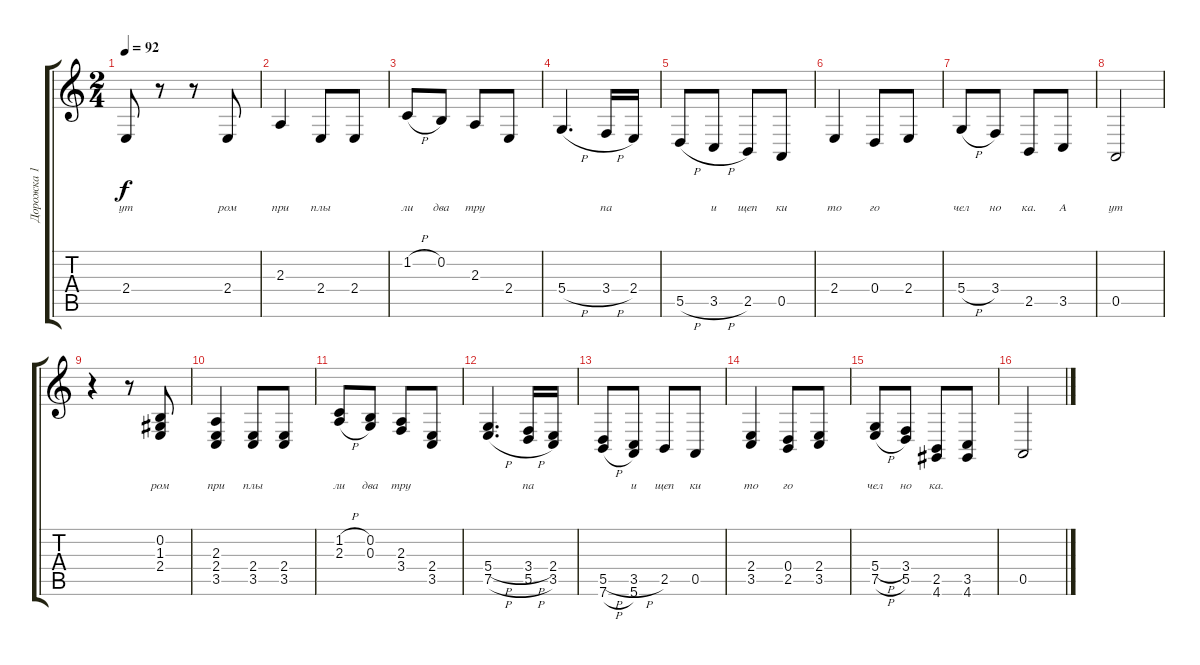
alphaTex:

\track ("Дорожка 1" "Дорожка 1") {instrument cello}
\staff {score tabs}
\tuning (E4 B3 G3 D3 A2 E2) {hide}
\ts (2 4)
\tempo 92
\clef g2
\ks c
2.4{t}.8{lyrics (0 "ут") lyrics (1 "") lyrics (2 "") lyrics (3 "") lyrics (4 "") dy f} r.8 r.8 2.4.8{lyrics (0 "ром") lyrics (1 "") lyrics (2 "") lyrics (3 "") lyrics (4 "")} |
2.3.4{lyrics (0 "при") lyrics (1 "") lyrics (2 "") lyrics (3 "") lyrics (4 "")} 2.4.8{lyrics (0 "плы") lyrics (1 "") lyrics (2 "") lyrics (3 "") lyrics (4 "")} 2.4.8{lyrics (0 "") lyrics (1 "") lyrics (2 "") lyrics (3 "") lyrics (4 "")} |
1.2{h}.8{lyrics (0 "ли") lyrics (1 "") lyrics (2 "") lyrics (3 "") lyrics (4 "")} 0.2.8{lyrics (0 "два") lyrics (1 "") lyrics (2 "") lyrics (3 "") lyrics (4 "")} 2.3.8{lyrics (0 "тру") lyrics (1 "") lyrics (2 "") lyrics (3 "") lyrics (4 "")} 2.4.8{lyrics (0 "") lyrics (1 "") lyrics (2 "") lyrics (3 "") lyrics (4 "")} |
5.4{h}.4{d lyrics (0 "") lyrics (1 "") lyrics (2 "") lyrics (3 "") lyrics (4 "")} 3.4{h}.16{lyrics (0 "па") lyrics (1 "") lyrics (2 "") lyrics (3 "") lyrics (4 "")} 2.4.16{lyrics (0 "") lyrics (1 "") lyrics (2 "") lyrics (3 "") lyrics (4 "")} |
5.5{h}.8{lyrics (0 "") lyrics (1 "") lyrics (2 "") lyrics (3 "") lyrics (4 "")} 3.5{h}.8{lyrics (0 "и") lyrics (1 "") lyrics (2 "") lyrics (3 "") lyrics (4 "")} 2.5.8{lyrics (0 "щеп") lyrics (1 "") lyrics (2 "") lyrics (3 "") lyrics (4 "")} 0.5.8{lyrics (0 "ки") lyrics (1 "") lyrics (2 "") lyrics (3 "") lyrics (4 "")} |
2.4.4{lyrics (0 "то") lyrics (1 "") lyrics (2 "") lyrics (3 "") lyrics (4 "")} 0.4.8{lyrics (0 "го") lyrics (1 "") lyrics (2 "") lyrics (3 "") lyrics (4 "")} 2.4.8{lyrics (0 "") lyrics (1 "") lyrics (2 "") lyrics (3 "") lyrics (4 "")} |
5.4{h}.8{lyrics (0 "чел") lyrics (1 "") lyrics (2 "") lyrics (3 "") lyrics (4 "")} 3.4.8{lyrics (0 "но") lyrics (1 "") lyrics (2 "") lyrics (3 "") lyrics (4 "")} 2.5.8{lyrics (0 "ка.") lyrics (1 "") lyrics (2 "") lyrics (3 "") lyrics (4 "")} 3.5.8{lyrics (0 "А") lyrics (1 "") lyrics (2 "") lyrics (3 "") lyrics (4 "")} |
0.5.2{lyrics (0 "ут") lyrics (1 "") lyrics (2 "") lyrics (3 "") lyrics (4 "")} |
r.4 r.8 (0.2 1.3 2.4).8{lyrics (0 "ром") lyrics (1 "") lyrics (2 "") lyrics (3 "") lyrics (4 "")} |
(2.3 2.4 3.5).4{lyrics (0 "при") lyrics (1 "") lyrics (2 "") lyrics (3 "") lyrics (4 "")} (2.4 3.5).8{lyrics (0 "плы") lyrics (1 "") lyrics (2 "") lyrics (3 "") lyrics (4 "")} (2.4 3.5).8{lyrics (0 "") lyrics (1 "") lyrics (2 "") lyrics (3 "") lyrics (4 "")} |
(1.2{h} 2.3{h}).8{lyrics (0 "ли") lyrics (1 "") lyrics (2 "") lyrics (3 "") lyrics (4 "")} (0.2 0.3).8{lyrics (0 "два") lyrics (1 "") lyrics (2 "") lyrics (3 "") lyrics (4 "")} (2.3 3.4).8{lyrics (0 "тру") lyrics (1 "") lyrics (2 "") lyrics (3 "") lyrics (4 "")} (2.4 3.5).8{lyrics (0 "") lyrics (1 "") lyrics (2 "") lyrics (3 "") lyrics (4 "")} |
(5.4{h} 7.5{h}).4{d lyrics (0 "") lyrics (1 "") lyrics (2 "") lyrics (3 "") lyrics (4 "")} (3.4{h} 5.5{h}).16{lyrics (0 "па") lyrics (1 "") lyrics (2 "") lyrics (3 "") lyrics (4 "")} (2.4 3.5).16{lyrics (0 "") lyrics (1 "") lyrics (2 "") lyrics (3 "") lyrics (4 "")} |
(5.5{h} 7.6{h}).8{lyrics (0 "") lyrics (1 "") lyrics (2 "") lyrics (3 "") lyrics (4 "")} (3.5{h} 5.6).8{lyrics (0 "и") lyrics (1 "") lyrics (2 "") lyrics (3 "") lyrics (4 "")} 2.5.8{lyrics (0 "щеп") lyrics (1 "") lyrics (2 "") lyrics (3 "") lyrics (4 "")} 0.5.8{lyrics (0 "ки") lyrics (1 "") lyrics (2 "") lyrics (3 "") lyrics (4 "")} |
(2.4 3.5).4{lyrics (0 "то") lyrics (1 "") lyrics (2 "") lyrics (3 "") lyrics (4 "")} (0.4 2.5).8{lyrics (0 "го") lyrics (1 "") lyrics (2 "") lyrics (3 "") lyrics (4 "")} (2.4 3.5).8{lyrics (0 "") lyrics (1 "") lyrics (2 "") lyrics (3 "") lyrics (4 "")} |
(5.4{h} 7.5{h}).8{lyrics (0 "чел") lyrics (1 "") lyrics (2 "") lyrics (3 "") lyrics (4 "")} (3.4 5.5).8{lyrics (0 "но") lyrics (1 "") lyrics (2 "") lyrics (3 "") lyrics (4 "")} (2.5 4.6).8{lyrics (0 "ка.") lyrics (1 "") lyrics (2 "") lyrics (3 "") lyrics (4 "")} (3.5 4.6).8{lyrics (0 "") lyrics (1 "") lyrics (2 "") lyrics (3 "") lyrics (4 "")} |
0.5.2{lyrics (0 "") lyrics (1 "") lyrics (2 "") lyrics (3 "") lyrics (4 "")}
